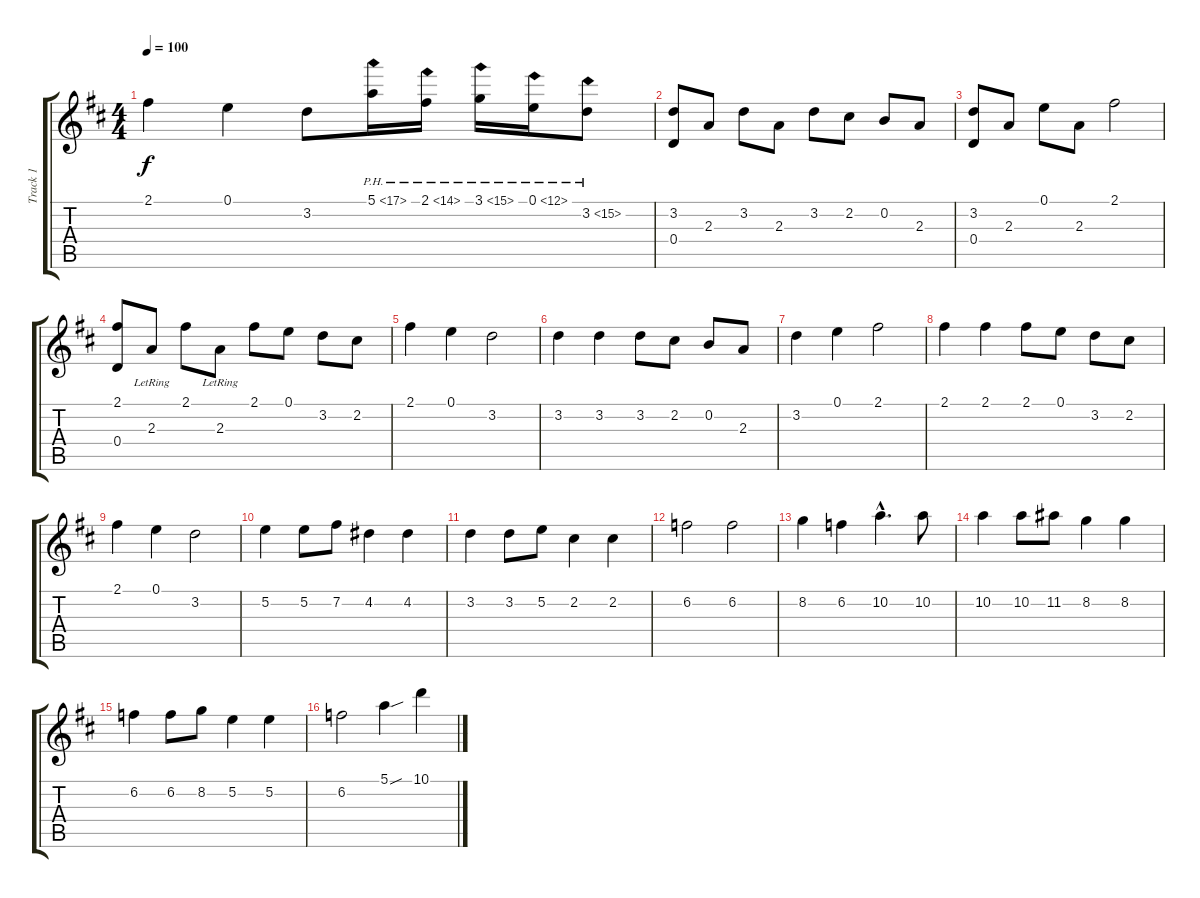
\track ("Track 1" "Track 1") {instrument acousticguitarnylon}
\staff {score tabs}
\tuning (E4 B3 G3 D3 A2 E2) {hide}
\ts (4 4)
\tempo 100
\clef g2
\ks d
2.1.4{dy f} 0.1.4 3.2.8 5.1{ph 12}.16 2.1{ph 12}.16 3.1{ph 12}.16 0.1{ph 12}.16 3.2{ph 12}.8 |
(3.2 0.4).8 2.3.8 3.2.8 2.3.8 3.2.8 2.2.8 0.2.8 2.3.8 |
(3.2 0.4).8 2.3.8 0.1.8 2.3.8 2.1.2 |
(2.1 0.4).8 2.3{lr}.8 2.1.8 2.3{lr}.8 2.1.8 0.1.8 3.2.8 2.2.8 |
2.1.4 0.1.4 3.2.2 |
3.2.4{volume 9} 3.2.4 3.2.8 2.2.8 0.2.8 2.3.8 |
3.2.4 0.1.4 2.1.2 |
2.1.4 2.1.4 2.1.8 0.1.8 3.2.8 2.2.8 |
2.1.4 0.1.4 3.2.2 |
5.2.4{volume 16} 5.2.8 7.2.8 4.2.4 4.2.4 |
3.2.4 3.2.8 5.2.8 2.2.4 2.2.4 |
6.2.2 6.2.2 |
8.2.4 6.2.4 10.2{hac}.4{d} 10.2.8 |
10.2.4 10.2.8 11.2.8 8.2.4 8.2.4 |
6.2.4 6.2.8 8.2.8 5.2.4 5.2.4 |
6.2.2 5.1{sou}.4 10.1.4
